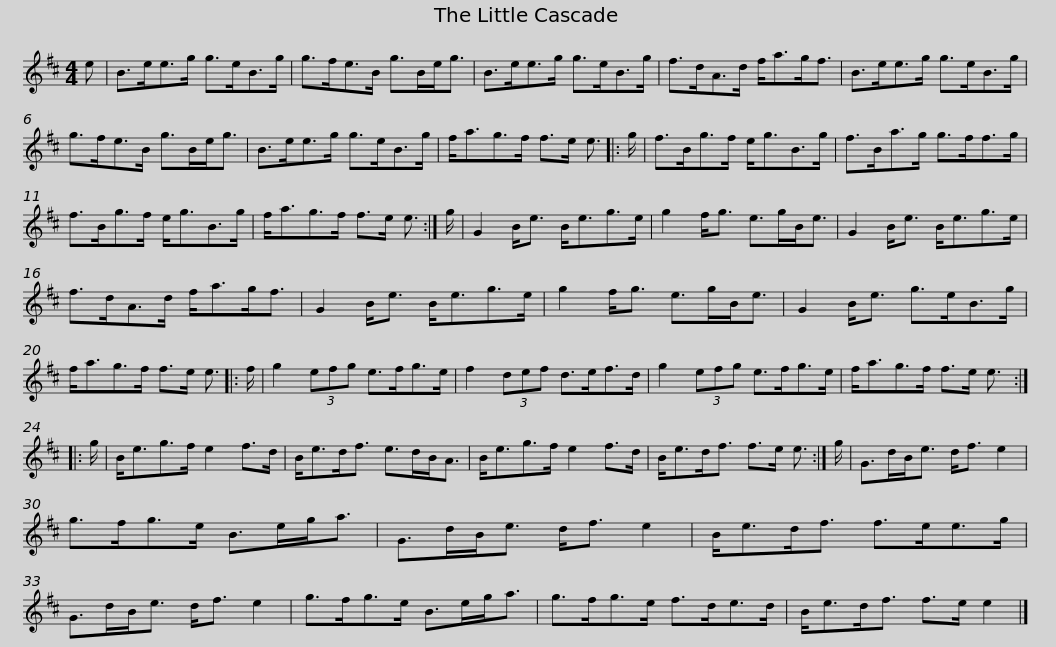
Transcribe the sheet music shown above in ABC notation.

X:1
L:1/8
M:4/4
I:linebreak $
K:D
V:1 treble
V:1
 e | B>ee>g g>eB>g | g>fe>B g>Be<g | B>ee>g g>eB>g | f>dA>d f<ag<f |$ %5
 B>ee>g g>eB>g | g>fe>B g>Be<g | B>ee>g g>eB>g | f<ag>f f>e e3/2 |: g/ |$ %10
 f>Bg>f e<gB>g | f>Ba>g g>ff>g | f>Bg>f e<gB>g | f<ag>f f>e e3/2 :| g/ |$ %15
 G2 B<e B<eg>e | g2 f<g e>gB<e | G2 B<e B<eg>e | f>dA>d f<ag<f | G2 B<e B<eg>e |$ %20
 g2 f<g e>gB<e | G2 B<e g>eB>g | f<ag>f f>e e3/2 |: f/ | g2 (3efg e>fg>e | %25
 f2 (3def d>ef>d |$ g2 (3efg e>fg>e | f<ag>f f>e e3/2 :: g/ | B<eg>f e2 f>d | %30
 B<ed<f e>dB<A |$ B<eg>f e2 f>d | B<ed<f f>e e3/2 :| g/ | G>dB<e d<f e2 | %35
 g>fg>e B>eg<a |$ G>dB<e d<f e2 | B<ed<f f>ee>g | G>dB<e d<f e2 | g>fg>e B>eg<a | %40
 g>fg>e f>de>d |$ B<ed<f f>e e2 |] %42
